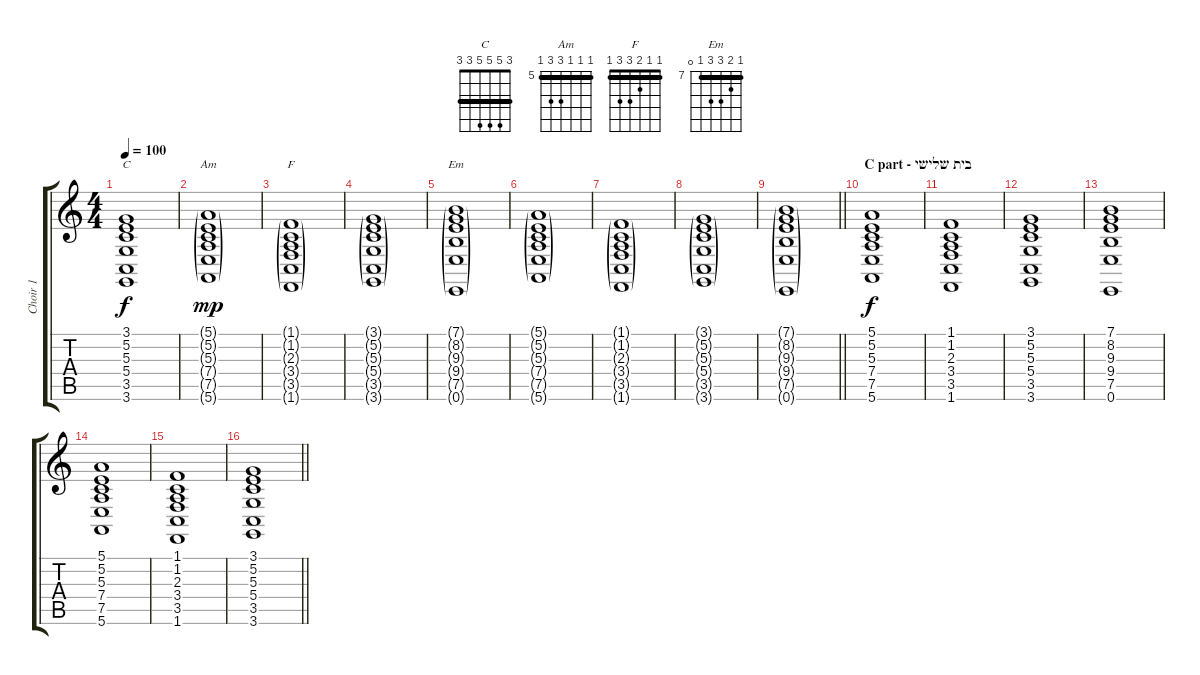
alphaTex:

\track ("Choir 1" "Choir 1") {instrument choiraahs}
\staff {score tabs}
\tuning (E4 B3 G3 D3 A2 E2) {hide}
\chord ("C" 3 5 5 5 3 3) {barre 3}
\chord ("Am" 5 5 5 7 7 5) {firstfret 5 barre 5}
\chord ("F" 1 1 2 3 3 1) {barre 1}
\chord ("Em" 7 8 9 9 7 0) {firstfret 7 barre 7}
\ts (4 4)
\tempo 100
\clef g2
\ks c
(3.1 5.2 5.3 5.4 3.5 3.6).1{ch "C" dy f} |
(5.1{g} 5.2{g} 5.3{g} 7.4{g} 7.5{g} 5.6{g}).1{ch "Am" dy mp} |
(1.1{g} 1.2{g} 2.3{g} 3.4{g} 3.5{g} 1.6{g}).1{ch "F"} |
(3.1{g} 5.2{g} 5.3{g} 5.4{g} 3.5{g} 3.6{g}).1 |
(7.1{g} 8.2{g} 9.3{g} 9.4{g} 7.5{g} 0.6{g}).1{ch "Em"} |
(5.1{g} 5.2{g} 5.3{g} 7.4{g} 7.5{g} 5.6{g}).1 |
(1.1{g} 1.2{g} 2.3{g} 3.4{g} 3.5{g} 1.6{g}).1 |
(3.1{g} 5.2{g} 5.3{g} 5.4{g} 3.5{g} 3.6{g}).1 |
\barLineRight lightlight
(7.1{g} 8.2{g} 9.3{g} 9.4{g} 7.5{g} 0.6{g}).1 |
\section ("" "C part - בית שלישי")
(5.1 5.2 5.3 7.4 7.5 5.6).1{dy f} |
(1.1 1.2 2.3 3.4 3.5 1.6).1 |
(3.1 5.2 5.3 5.4 3.5 3.6).1 |
(7.1 8.2 9.3 9.4 7.5 0.6).1 |
(5.1 5.2 5.3 7.4 7.5 5.6).1 |
(1.1 1.2 2.3 3.4 3.5 1.6).1 |
\barLineRight lightlight
(3.1 5.2 5.3 5.4 3.5 3.6).1
